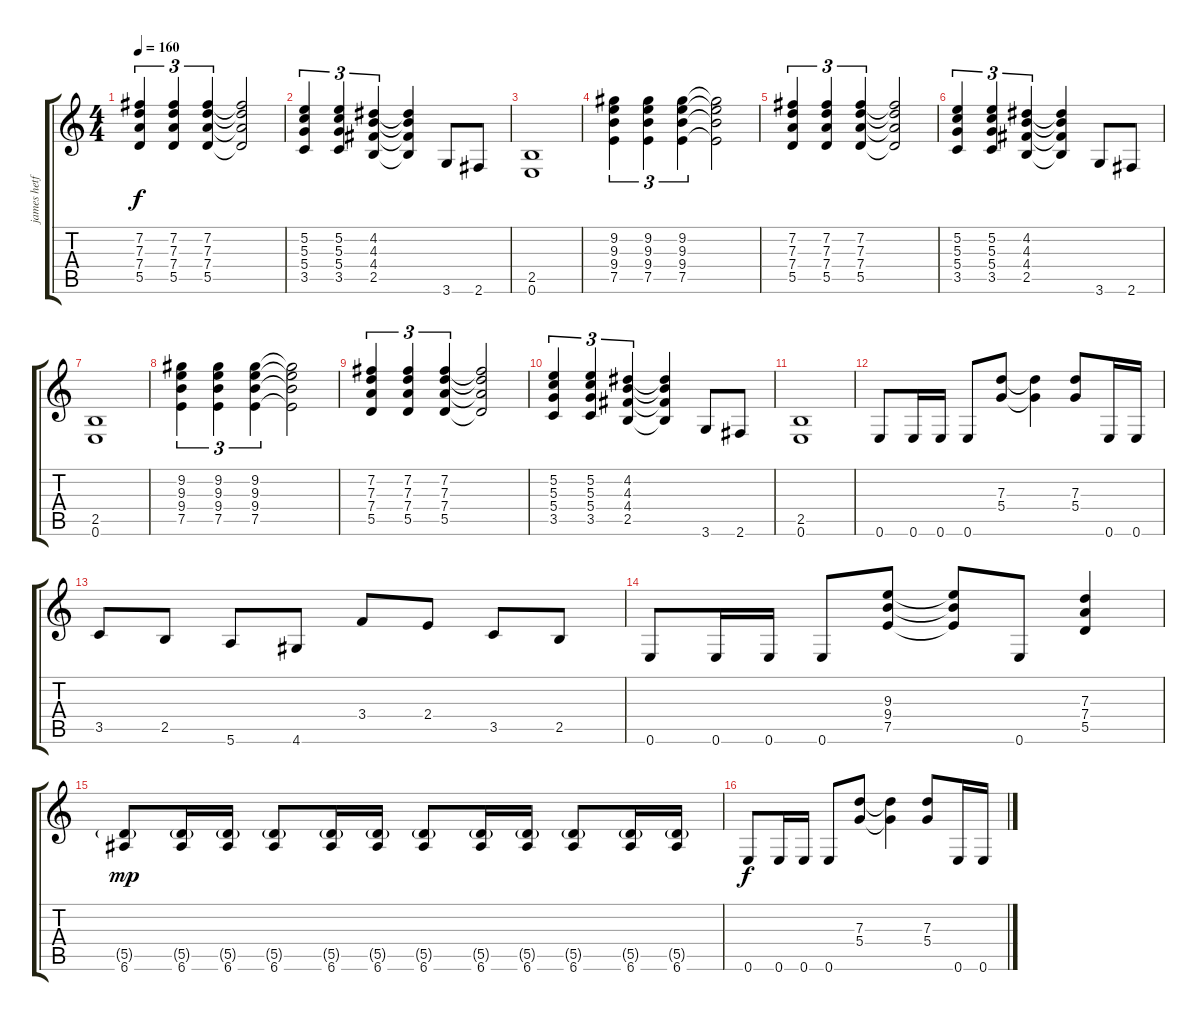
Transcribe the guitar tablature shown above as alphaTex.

\track ("james hetfield" "james hetf") {instrument overdrivenguitar}
\staff {score tabs}
\tuning (E4 B3 G3 D3 A2 E2) {hide}
\ts (4 4)
\tempo 160
\clef g2
\ks c
(7.2 7.3 7.4 5.5).4{tu (3 2) dy f} (7.2 7.3 7.4 5.5).4{tu (3 2)} (7.2 7.3 7.4 5.5).4{tu (3 2)} (7.2{t} 7.3{t} 7.4{t} 5.5{t}).2 |
(5.2 5.3 5.4 3.5).4{tu (3 2)} (5.2 5.3 5.4 3.5).4{tu (3 2)} (4.2 4.3 4.4 2.5).4{tu (3 2)} (4.2{t} 4.3{t} 4.4{t} 2.5{t}).4 3.6.8 2.6.8 |
(2.5 0.6).1 |
(9.2 9.3 9.4 7.5).4{tu (3 2)} (9.2 9.3 9.4 7.5).4{tu (3 2)} (9.2 9.3 9.4 7.5).4{tu (3 2)} (9.2{t} 9.3{t} 9.4{t} 7.5{t}).2 |
(7.2 7.3 7.4 5.5).4{tu (3 2)} (7.2 7.3 7.4 5.5).4{tu (3 2)} (7.2 7.3 7.4 5.5).4{tu (3 2)} (7.2{t} 7.3{t} 7.4{t} 5.5{t}).2 |
(5.2 5.3 5.4 3.5).4{tu (3 2)} (5.2 5.3 5.4 3.5).4{tu (3 2)} (4.2 4.3 4.4 2.5).4{tu (3 2)} (4.2{t} 4.3{t} 4.4{t} 2.5{t}).4 3.6.8 2.6.8 |
(2.5 0.6).1 |
(9.2 9.3 9.4 7.5).4{tu (3 2)} (9.2 9.3 9.4 7.5).4{tu (3 2)} (9.2 9.3 9.4 7.5).4{tu (3 2)} (9.2{t} 9.3{t} 9.4{t} 7.5{t}).2 |
(7.2 7.3 7.4 5.5).4{tu (3 2)} (7.2 7.3 7.4 5.5).4{tu (3 2)} (7.2 7.3 7.4 5.5).4{tu (3 2)} (7.2{t} 7.3{t} 7.4{t} 5.5{t}).2 |
(5.2 5.3 5.4 3.5).4{tu (3 2)} (5.2 5.3 5.4 3.5).4{tu (3 2)} (4.2 4.3 4.4 2.5).4{tu (3 2)} (4.2{t} 4.3{t} 4.4{t} 2.5{t}).4 3.6.8 2.6.8 |
(2.5 0.6).1 |
0.6.8 0.6.16 0.6.16 0.6.8 (7.3 5.4).8 (7.3{t} 5.4{t}).4 (7.3 5.4).8 0.6.16 0.6.16 |
3.5.8 2.5.8 5.6.8 4.6.8 3.4.8 2.4.8 3.5.8 2.5.8 |
0.6.8 0.6.16 0.6.16 0.6.8 (9.3 9.4 7.5).8 (9.3{t} 9.4{t} 7.5{t}).8 0.6.8 (7.3 7.4 5.5).4 |
(5.5{g} 6.6).8{dy mp} (5.5{g} 6.6).16 (5.5{g} 6.6).16 (5.5{g} 6.6).8 (5.5{g} 6.6).16 (5.5{g} 6.6).16 (5.5{g} 6.6).8 (5.5{g} 6.6).16 (5.5{g} 6.6).16 (5.5{g} 6.6).8 (5.5{g} 6.6).16 (5.5{g} 6.6).16 |
0.6.8{dy f} 0.6.16 0.6.16 0.6.8 (7.3 5.4).8 (7.3{t} 5.4{t}).4 (7.3 5.4).8 0.6.16 0.6.16
